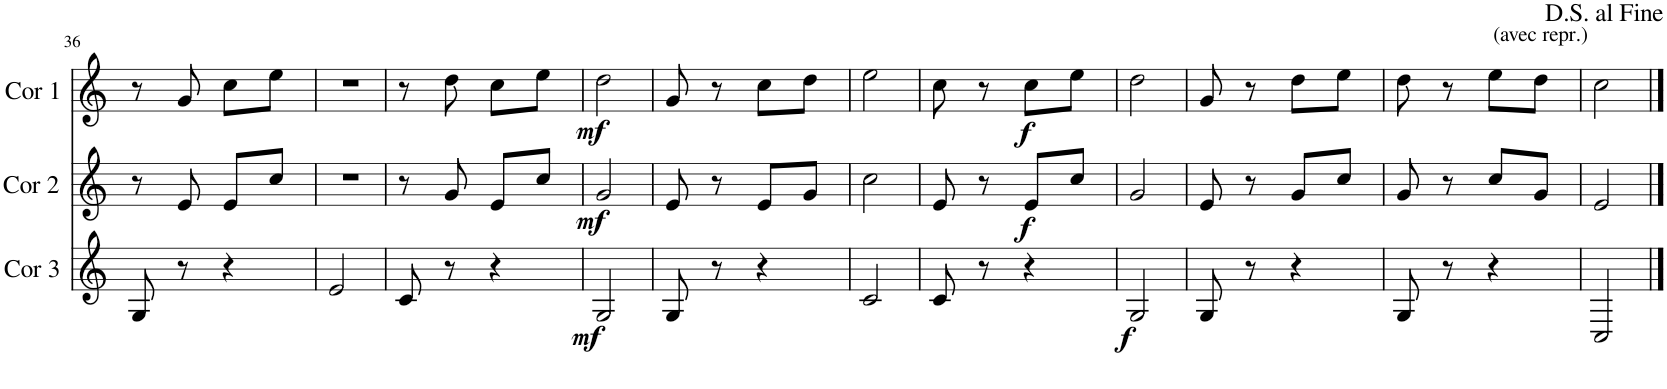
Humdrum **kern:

**kern	**dynam	**kern	**dynam	**kern	**dynam
*part3	*part3	*part2	*part2	*part1	*part1
*staff3	*staff3	*staff2	*staff2	*staff1	*staff1
*I"Cor 3	*	*I"Cor 2	*	*I"Cor 1	*
*I'Cor 3	*	*I'Cor 2	*	*I'Cor 1	*
!!LO:PB:g=z
*clefG2	*	*clefG2	*	*clefG2	*
*Trd4c7	*	*Trd4c7	*	*Trd4c7	*
*k[]	*	*k[]	*	*k[]	*
*M2/4	*	*M2/4	*	*M2/4	*
=36	=36	=36	=36	=36	=36
8G/	.	8r	.	8r	.
8r	.	8e/	.	8g/	.
4r	.	8e/L	.	8cc\L	.
.	.	8cc/J	.	8ee\J	.
=37	=37	=37	=37	=37	=37
2e/	.	2r	.	2r	.
=38	=38	=38	=38	=38	=38
8c/	.	8r	.	8r	.
8r	.	8g/	.	8dd\	.
4r	.	8e/L	.	8cc\L	.
.	.	8cc/J	.	8ee\J	.
=39	=39	=39	=39	=39	=39
!	!LO:DY:b	!	!LO:DY:b	!	!LO:DY:b
2G/	mf	2g/	mf	2dd\	mf
=40	=40	=40	=40	=40	=40
8G/	.	8e/	.	8g/	.
8r	.	8r	.	8r	.
4r	.	8e/L	.	8cc\L	.
.	.	8g/J	.	8dd\J	.
=41	=41	=41	=41	=41	=41
2c/	.	2cc\	.	2ee\	.
=42	=42	=42	=42	=42	=42
8c/	.	8e/	.	8cc\	.
8r	.	8r	.	8r	.
!	!	!	!LO:DY:b	!	!LO:DY:b
4r	.	8e/L	f	8cc\L	f
.	.	8cc/J	.	8ee\J	.
=43	=43	=43	=43	=43	=43
!	!LO:DY:b	!	!	!	!
2G/	f	2g/	.	2dd\	.
=44	=44	=44	=44	=44	=44
8G/	.	8e/	.	8g/	.
8r	.	8r	.	8r	.
4r	.	8g/L	.	8dd\L	.
.	.	8cc/J	.	8ee\J	.
=45	=45	=45	=45	=45	=45
8G/	.	8g/	.	8dd\	.
8r	.	8r	.	8r	.
!	!	!	!	!LO:TX:a:t=(avec repr.)	!
4r	.	8cc/L	.	8ee\L	.
.	.	8g/J	.	8dd\J	.
=46	=46	=46	=46	=46	=46
2C/	.	2e/	.	2cc\	.
==	==	==	==	==	==
*-	*-	*-	*-	*-	*-
